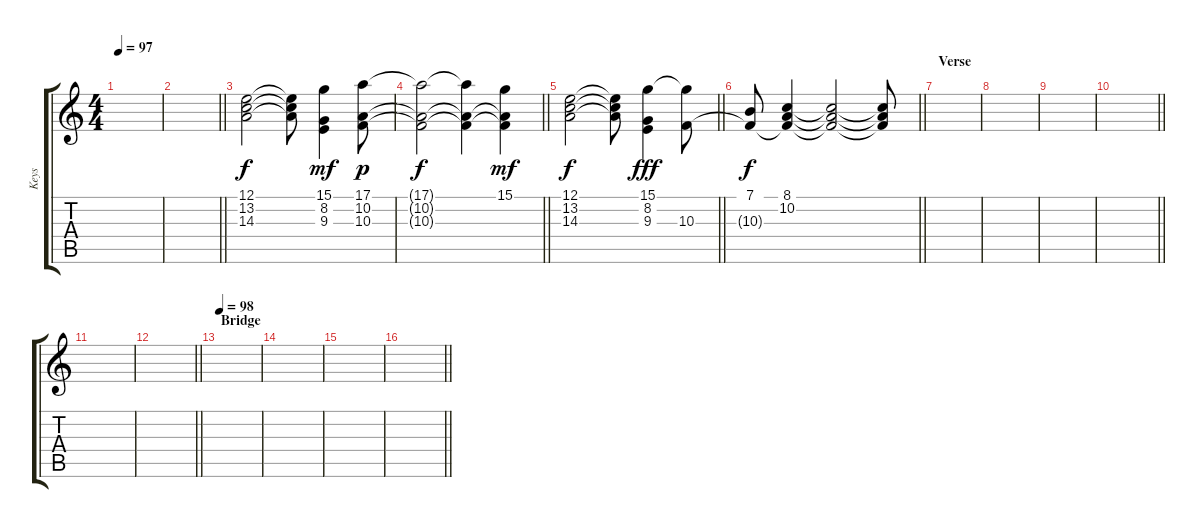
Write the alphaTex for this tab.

\track ("Keys" "Keys") {instrument whistle}
\staff {score tabs}
\tuning (E4 B3 G3 D3 A2 E2) {hide}
\ts (4 4)
\tempo 97
\clef g2
\ks c
|
\barLineRight lightlight
|
(12.1 13.2 14.3).2 (12.1{t} 13.2{t} 14.3{t}).8 (15.1 8.2 9.3).4{dy mf} (17.1 10.2 10.3).8{dy p} |
\barLineRight lightlight
(17.1{t} 10.2{t} 10.3{t}).2{dy f} (17.1{t} 10.2{t} 10.3{t}).4 (15.1 10.2{t} 10.3{t}).4{dy mf} |
\barLineRight lightlight
(12.1 13.2 14.3).2{dy f} (12.1{t} 13.2{t} 14.3{t}).8 (15.1 8.2 9.3).4{dy fff} (15.1{t} 10.3).8 |
\barLineRight lightlight
(7.1 10.3{t}).8{dy f} (8.1 10.2 10.3{t}).4 (8.1{t} 10.2{t} 10.3{t}).2 (8.1{t} 10.2{t} 10.3{t}).8 |
\section ("" "Verse")
|
|
|
\barLineRight lightlight
|
|
\barLineRight lightlight
|
\section ("" "Bridge")
\tempo 98
|
|
|
\barLineRight lightlight
